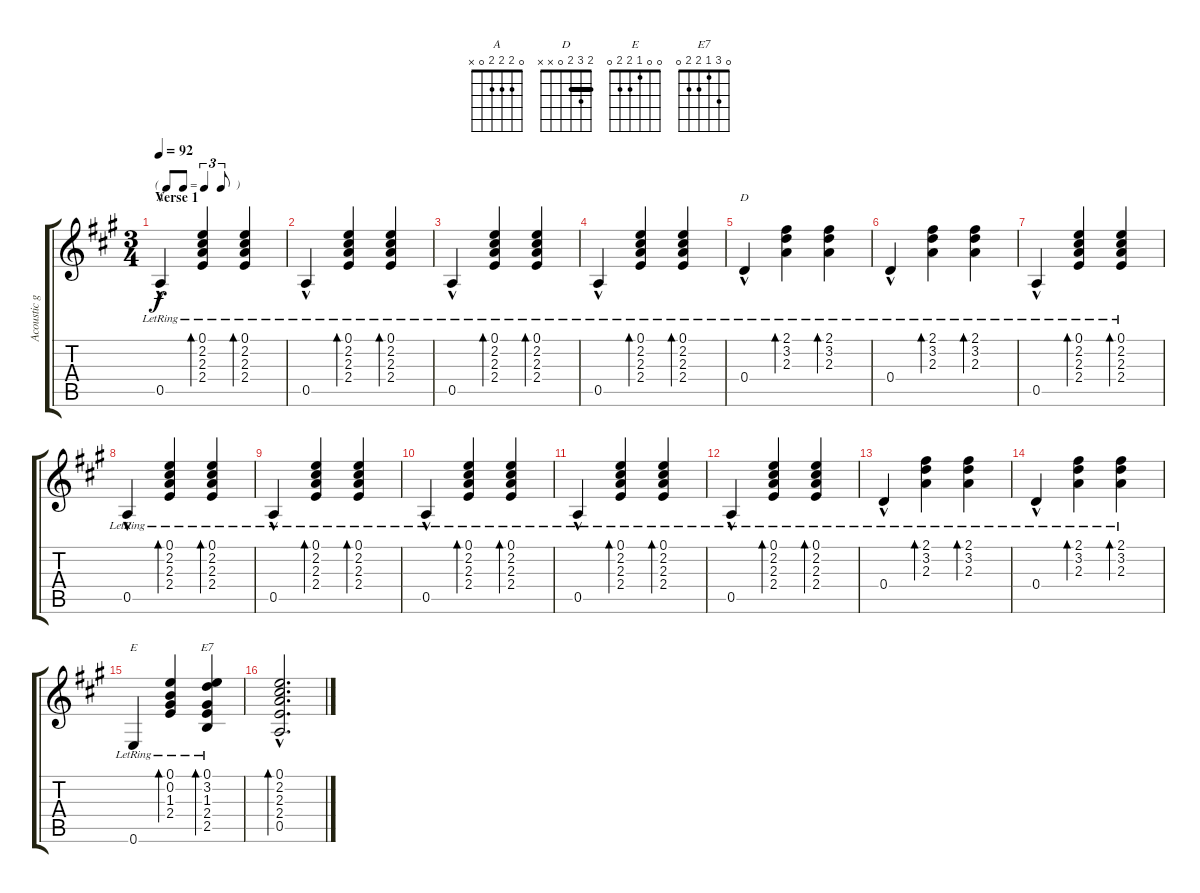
\track ("Acoustic guitar - McCartney" "Acoustic g") {instrument acousticguitarsteel}
\staff {score tabs}
\tuning (E4 B3 G3 D3 A2 E2) {hide}
\chord ("A" 0 2 2 2 0 x)
\chord ("D" 2 3 2 0 x x) {barre 2}
\chord ("E" 0 0 1 2 2 0)
\chord ("E7" 0 3 1 2 2 0)
\ts (3 4)
\tf triplet8th
\section ("" "Verse 1")
\tempo 92
\clef g2
\ks a
0.5{hac lr}.4{ch "A" dy f} (0.1{lr} 2.2{lr} 2.3{lr} 2.4{lr}).4{bd 30} (0.1{lr} 2.2{lr} 2.3{lr} 2.4{lr}).4{bd 30} |
0.5{hac lr}.4 (0.1{lr} 2.2{lr} 2.3{lr} 2.4{lr}).4{bd 30} (0.1{lr} 2.2{lr} 2.3{lr} 2.4{lr}).4{bd 30} |
0.5{hac lr}.4 (0.1{lr} 2.2{lr} 2.3{lr} 2.4{lr}).4{bd 30} (0.1{lr} 2.2{lr} 2.3{lr} 2.4{lr}).4{bd 30} |
0.5{hac lr}.4 (0.1{lr} 2.2{lr} 2.3{lr} 2.4{lr}).4{bd 30} (0.1{lr} 2.2{lr} 2.3{lr} 2.4{lr}).4{bd 30} |
0.4{hac lr}.4{ch "D"} (2.1{lr} 3.2{lr} 2.3{lr}).4{bd 30} (2.1{lr} 3.2{lr} 2.3{lr}).4{bd 30} |
0.4{hac lr}.4 (2.1{lr} 3.2{lr} 2.3{lr}).4{bd 30} (2.1{lr} 3.2{lr} 2.3{lr}).4{bd 30} |
0.5{hac lr}.4 (0.1{lr} 2.2{lr} 2.3{lr} 2.4{lr}).4{bd 30} (0.1{lr} 2.2{lr} 2.3{lr} 2.4{lr}).4{bd 30} |
0.5{hac lr}.4 (0.1{lr} 2.2{lr} 2.3{lr} 2.4{lr}).4{bd 30} (0.1{lr} 2.2{lr} 2.3{lr} 2.4{lr}).4{bd 30} |
0.5{hac lr}.4 (0.1{lr} 2.2{lr} 2.3{lr} 2.4{lr}).4{bd 30} (0.1{lr} 2.2{lr} 2.3{lr} 2.4{lr}).4{bd 30} |
0.5{hac lr}.4 (0.1{lr} 2.2{lr} 2.3{lr} 2.4{lr}).4{bd 30} (0.1{lr} 2.2{lr} 2.3{lr} 2.4{lr}).4{bd 30} |
0.5{hac lr}.4 (0.1{lr} 2.2{lr} 2.3{lr} 2.4{lr}).4{bd 30} (0.1{lr} 2.2{lr} 2.3{lr} 2.4{lr}).4{bd 30} |
0.5{hac lr}.4 (0.1{lr} 2.2{lr} 2.3{lr} 2.4{lr}).4{bd 30} (0.1{lr} 2.2{lr} 2.3{lr} 2.4{lr}).4{bd 30} |
0.4{hac lr}.4 (2.1{lr} 3.2{lr} 2.3{lr}).4{bd 30} (2.1{lr} 3.2{lr} 2.3{lr}).4{bd 30} |
0.4{hac lr}.4 (2.1{lr} 3.2{lr} 2.3{lr}).4{bd 30} (2.1{lr} 3.2{lr} 2.3{lr}).4{bd 30} |
0.6{lr}.4{ch "E"} (0.1{lr} 0.2{lr} 1.3{lr} 2.4{lr}).4{bd 30} (0.1{lr} 3.2{lr} 1.3{lr} 2.4{lr} 2.5{lr}).4{bd 30 ch "E7"} |
(0.1{hac} 2.2{hac} 2.3{hac} 2.4{hac} 0.5{hac}).2{d bd 30}
